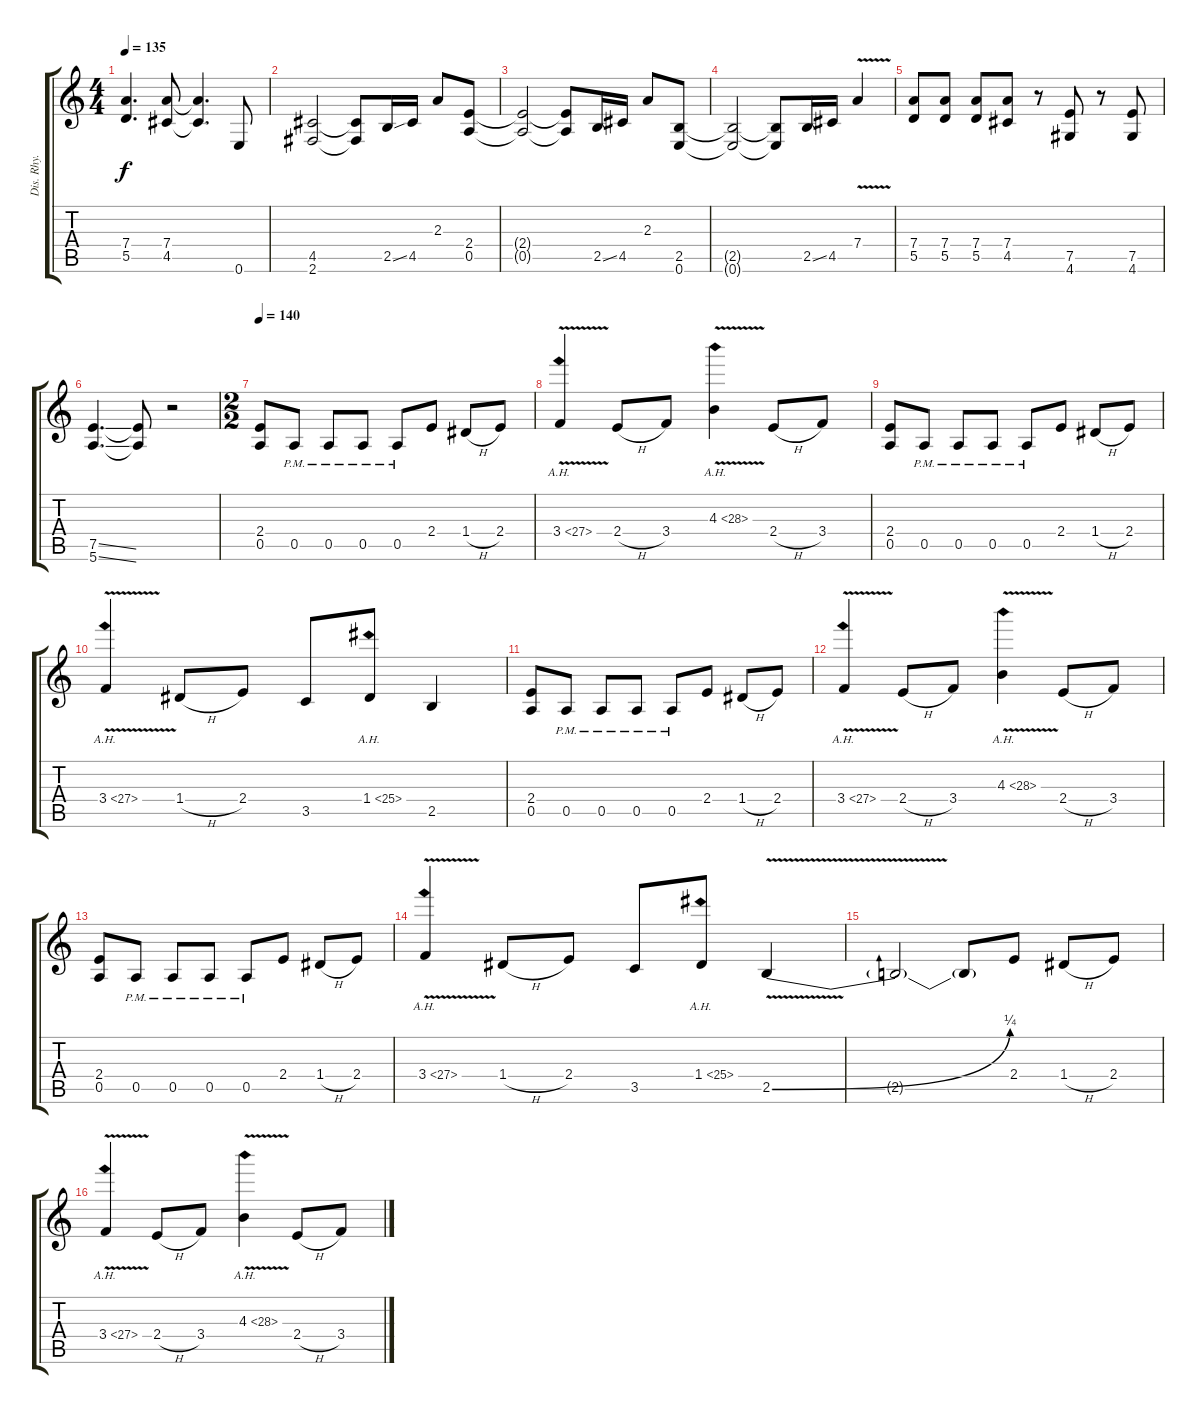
\track ("Dis. Rhy." "Dis. Rhy.") {solo instrument distortionguitar}
\staff {score tabs}
\tuning (E4 B3 G3 D3 A2 E2) {hide}
\ts (4 4)
\tempo 135
\clef g2
\ks c
(7.4{t} 5.5{t}).4{d dy f} (7.4 4.5).8 (7.4{t} 4.5{t}).4{d} 0.6.8 |
(4.5 2.6).2 (4.5{t} 2.6{t}).8 2.5{ss}.16 4.5.16 2.3.8 (2.4 0.5).8 |
(2.4{t} 0.5{t}).2 (2.4{t} 0.5{t}).8 2.5{ss}.16 4.5.16 2.3.8 (2.5 0.6).8 |
(2.5{t} 0.6{t}).2 (2.5{t} 0.6{t}).8 2.5{ss}.16 4.5.16 7.4{v}.4 |
(7.4 5.5).8 (7.4 5.5).8 (7.4 5.5).8 (7.4 4.5).8 r.8 (7.5 4.6).8 r.8 (7.5 4.6).8 |
(7.5{ss} 5.6{ss}).4{d} (7.5{t} 5.6{t}).8 r.2 |
\ts (2 2)
\tempo 140
(2.4 0.5).8 0.5{pm}.8 0.5{pm}.8 0.5{pm}.8 0.5{pm}.8 2.4.8 1.4{h}.8 2.4.8 |
3.4{ah 24 v}.4 2.4{h}.8 3.4.8 4.3{ah 24 v}.4 2.4{h}.8 3.4.8 |
(2.4 0.5).8 0.5{pm}.8 0.5{pm}.8 0.5{pm}.8 0.5{pm}.8 2.4.8 1.4{h}.8 2.4.8 |
3.4{ah 24 v}.4 1.4{h}.8 2.4.8 3.5.8 1.4{ah 24}.8 2.5.4 |
(2.4 0.5).8 0.5{pm}.8 0.5{pm}.8 0.5{pm}.8 0.5{pm}.8 2.4.8 1.4{h}.8 2.4.8 |
3.4{ah 24 v}.4 2.4{h}.8 3.4.8 4.3{ah 24 v}.4 2.4{h}.8 3.4.8 |
(2.4 0.5).8 0.5{pm}.8 0.5{pm}.8 0.5{pm}.8 0.5{pm}.8 2.4.8 1.4{h}.8 2.4.8 |
3.4{ah 24 v}.4 1.4{h}.8 2.4.8 3.5.8 1.4{ah 24}.8 2.5{be (bend 0 0 60 1) v}.4 |
2.5{t}.2 2.5{t}.8 2.4.8 1.4{h}.8 2.4.8 |
3.4{ah 24 v}.4 2.4{h}.8 3.4.8 4.3{ah 24 v}.4 2.4{h}.8 3.4.8
